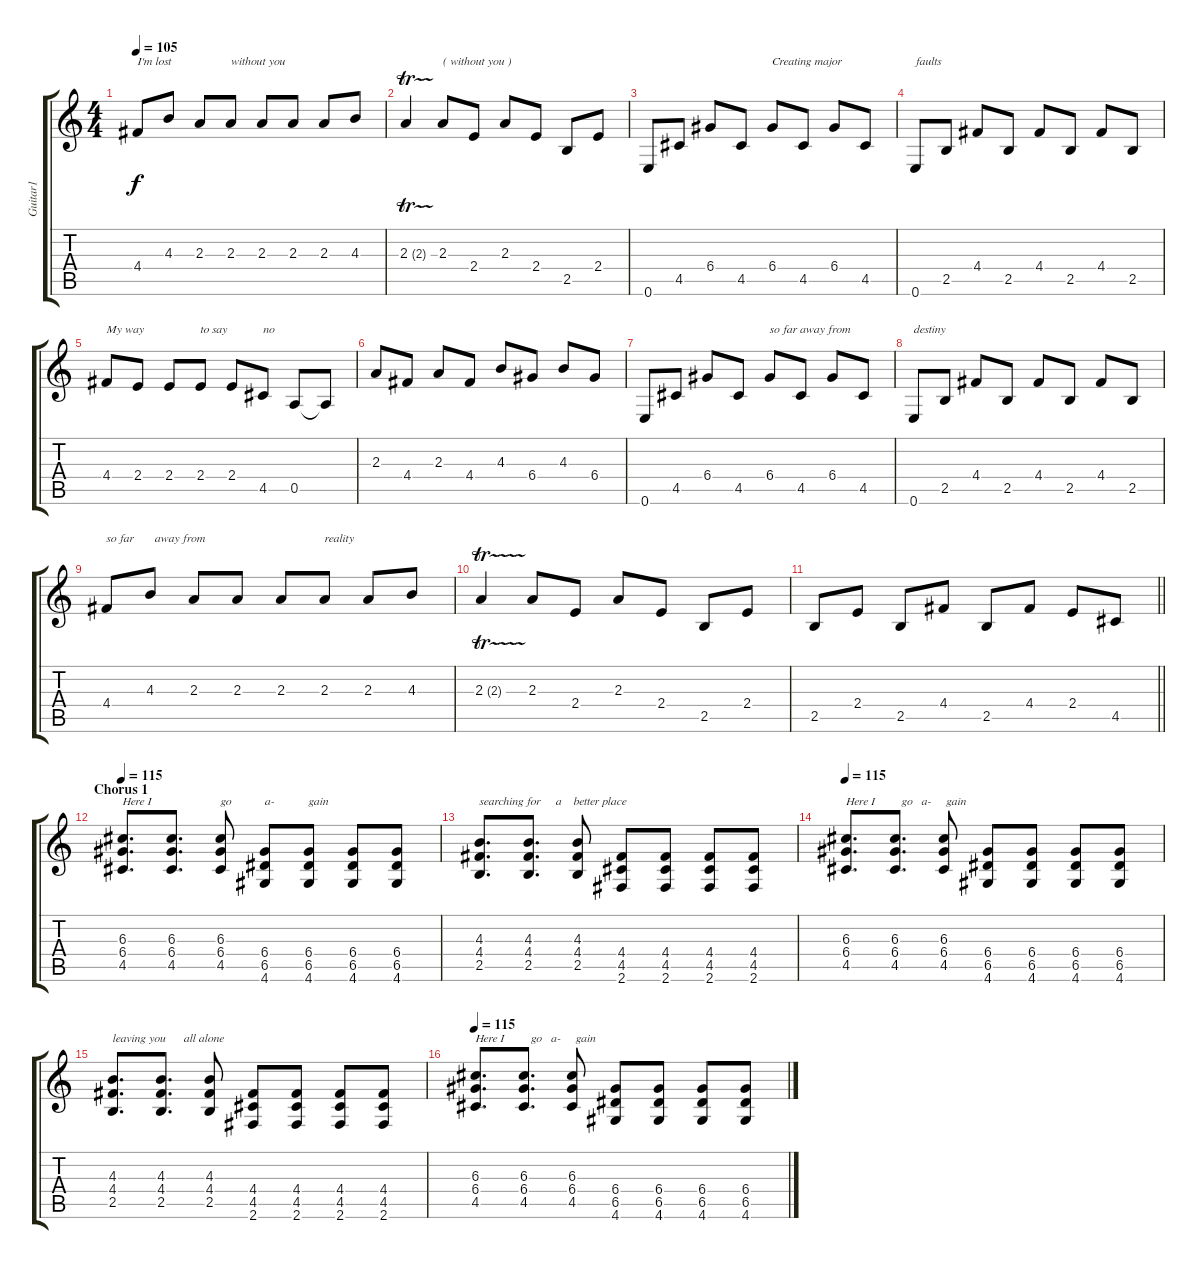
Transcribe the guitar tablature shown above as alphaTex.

\track ("Guitar1" "Guitar1") {instrument electricguitarclean}
\staff {score tabs}
\tuning (E4 B3 G3 D3 A2 E2) {hide}
\ts (4 4)
\tempo 105
\clef g2
\ks c
4.4.8{txt "I'm lost " dy f} 4.3.8 2.3.8 2.3.8{txt "without you "} 2.3.8 2.3.8 2.3.8 4.3.8 |
2.3{tr (2 16)}.4 2.3.8{txt "( without you )"} 2.4.8 2.3.8 2.4.8 2.5.8 2.4.8 |
0.6.8 4.5.8 6.4.8 4.5.8 6.4.8{txt "Creating major "} 4.5.8 6.4.8 4.5.8 |
0.6.8{txt "faults"} 2.5.8 4.4.8 2.5.8 4.4.8 2.5.8 4.4.8 2.5.8 |
4.4.8{txt "My way "} 2.4.8 2.4.8 2.4.8{txt "to say "} 2.4.8 4.5.8{txt "no"} 0.5.8 0.5{t}.8 |
2.3.8 4.4.8 2.3.8 4.4.8 4.3.8 6.4.8 4.3.8 6.4.8 |
0.6.8 4.5.8 6.4.8 4.5.8 6.4.8{txt "so far away from"} 4.5.8 6.4.8 4.5.8 |
0.6.8{txt "destiny"} 2.5.8 4.4.8 2.5.8 4.4.8 2.5.8 4.4.8 2.5.8 |
4.4.8{txt "so far       away from "} 4.3.8 2.3.8 2.3.8 2.3.8 2.3.8{txt "reality"} 2.3.8 4.3.8 |
2.3{tr (2 16)}.4 2.3.8 2.4.8 2.3.8 2.4.8 2.5.8 2.4.8 |
\barLineRight lightlight
2.5.8 2.4.8 2.5.8 4.4.8 2.5.8 4.4.8 2.4.8 4.5.8 |
\section ("" "Chorus 1")
\tempo 115
(6.3 6.4 4.5).8{d txt "Here I "} (6.3 6.4 4.5).8{d} (6.3 6.4 4.5).8{txt "go"} (6.4 6.5 4.6).8{txt "a-"} (6.4 6.5 4.6).8{txt "gain"} (6.4 6.5 4.6).8 (6.4 6.5 4.6).8 |
(4.3 4.4 2.5).8{d txt "searching for     a    better place"} (4.3 4.4 2.5).8{d} (4.3 4.4 2.5).8 (4.4 4.5 2.6).8 (4.4 4.5 2.6).8 (4.4 4.5 2.6).8 (4.4 4.5 2.6).8 |
\tempo 115
(6.3 6.4 4.5).8{d txt "Here I         go   a-     gain"} (6.3 6.4 4.5).8{d} (6.3 6.4 4.5).8 (6.4 6.5 4.6).8 (6.4 6.5 4.6).8 (6.4 6.5 4.6).8 (6.4 6.5 4.6).8 |
(4.3 4.4 2.5).8{d txt "leaving you      all alone"} (4.3 4.4 2.5).8{d} (4.3 4.4 2.5).8 (4.4 4.5 2.6).8 (4.4 4.5 2.6).8 (4.4 4.5 2.6).8 (4.4 4.5 2.6).8 |
\tempo 115
(6.3 6.4 4.5).8{d txt "Here I         go   a-     gain"} (6.3 6.4 4.5).8{d} (6.3 6.4 4.5).8 (6.4 6.5 4.6).8 (6.4 6.5 4.6).8 (6.4 6.5 4.6).8 (6.4 6.5 4.6).8
